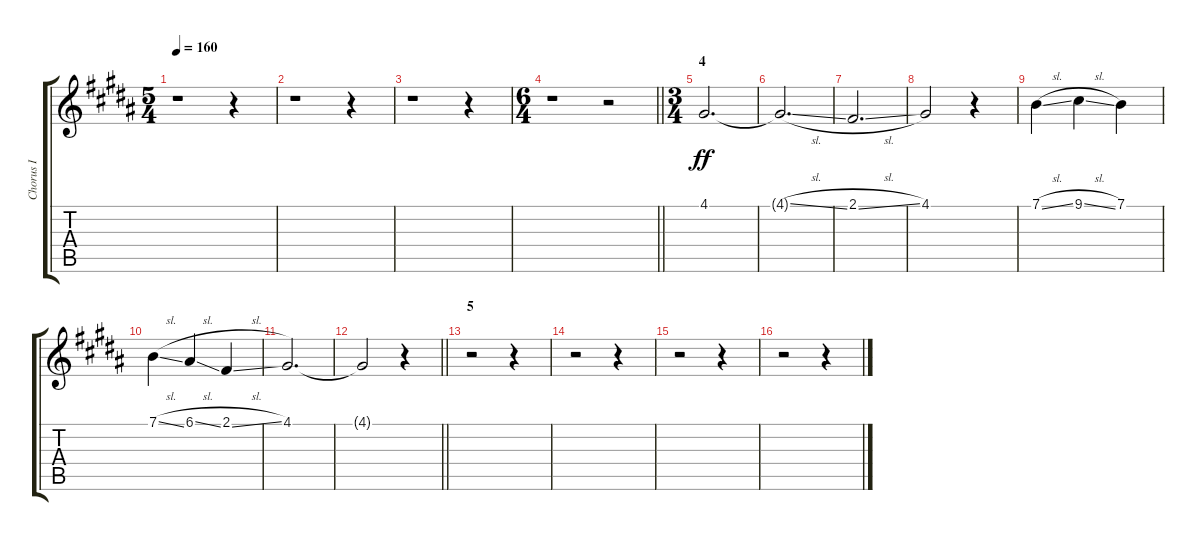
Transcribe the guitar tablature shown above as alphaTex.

\track ("Chorus I" "Chorus I") {instrument voiceoohs}
\staff {score tabs}
\tuning (E4 B3 G3 D3 A2 E2) {hide}
\ts (5 4)
\tempo 160
\clef g2
\ks b
r.1{dy ff} r.4 |
r.1 r.4 |
r.1 r.4 |
\ts (6 4)
\barLineRight lightlight
r.1 r.2 |
\ts (3 4)
\section ("" "4")
4.1.2{d} |
4.1{sl t}.2{d} |
2.1{sl}.2{d} |
4.1.2 r.4 |
7.1{sl}.4 9.1{sl}.4 7.1.4 |
7.1{sl}.4 6.1{sl}.4 2.1{sl}.4 |
4.1.2{d} |
\barLineRight lightlight
4.1{t}.2 r.4 |
\section ("" "5")
r.2 r.4 |
r.2 r.4 |
r.2 r.4 |
r.2 r.4
